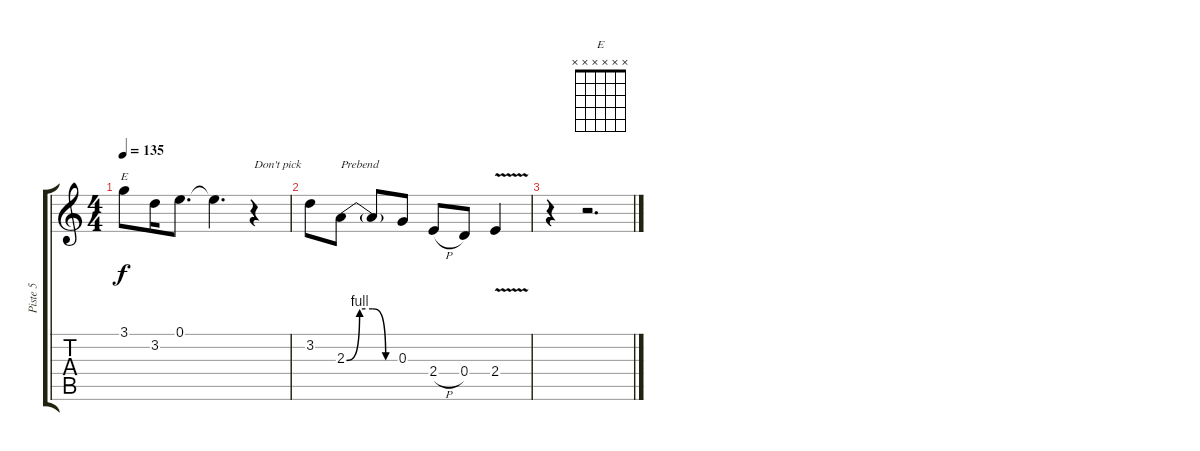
\track ("Piste 5" "Piste 5") {mute instrument overdrivenguitar}
\staff {score tabs}
\tuning (E4 B3 G3 D3 A2 E2) {hide}
\chord ("E" x x x x x x)
\ts (4 4)
\tempo 135
\clef g2
\ks c
3.1.8{ch "E" dy f} 3.2.16 0.1.8{d} 0.1{t}.4{d} r.4{txt "Don't pick"} |
3.2.8 2.3{be (custom 0 0 15 4 30 4 45 0 60 0)}.8{txt "Prebend"} 2.3{t}.8 0.3.8 2.4{h}.8 0.4.8 2.4{v}.4 |
r.4 r.2{d}
